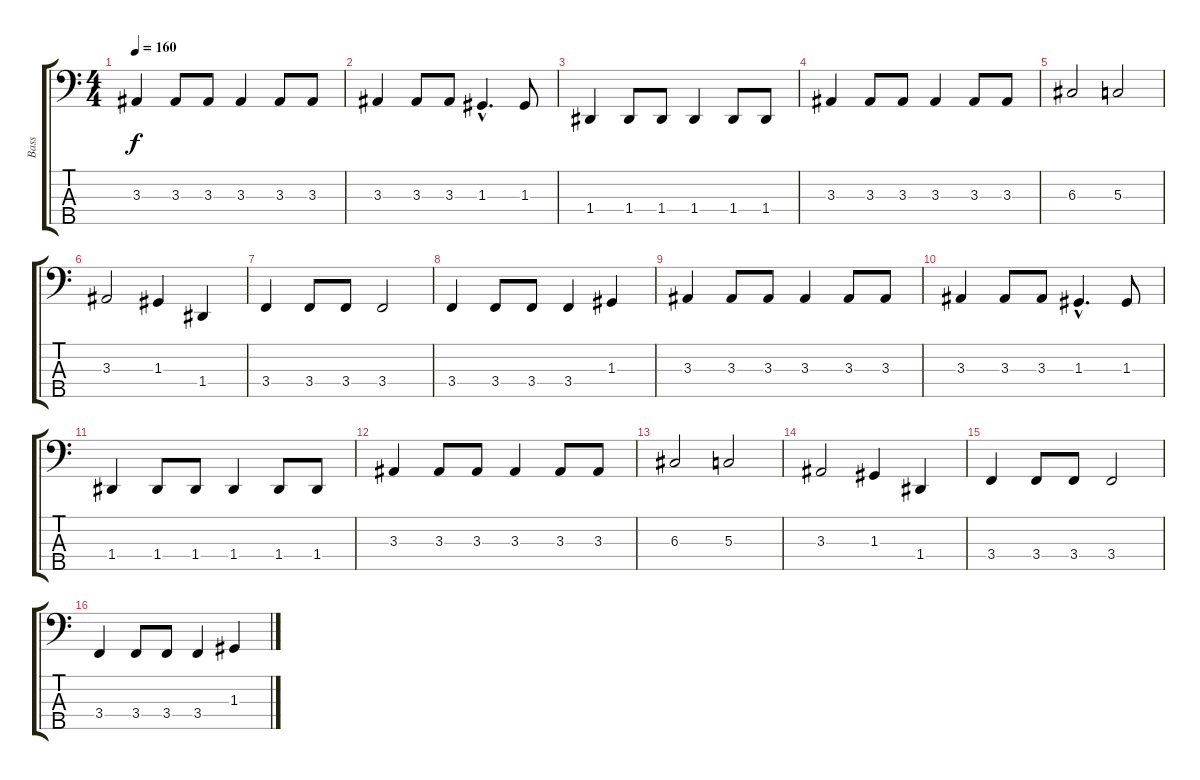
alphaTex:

\track ("Bass" "Bass") {instrument electricbassfinger}
\staff {score tabs}
\tuning (F2 C2 G1 D1 A0) {hide}
\ts (4 4)
\tempo 160
\clef f4
\ks c
3.3.4{dy f} 3.3.8 3.3.8 3.3.4 3.3.8 3.3.8 |
3.3.4 3.3.8 3.3.8 1.3{hac}.4{d} 1.3.8 |
1.4.4 1.4.8 1.4.8 1.4.4 1.4.8 1.4.8 |
3.3.4 3.3.8 3.3.8 3.3.4 3.3.8 3.3.8 |
6.3.2 5.3.2 |
3.3.2 1.3.4 1.4.4 |
3.4.4 3.4.8 3.4.8 3.4.2 |
3.4.4 3.4.8 3.4.8 3.4.4 1.3.4 |
3.3.4 3.3.8 3.3.8 3.3.4 3.3.8 3.3.8 |
3.3.4 3.3.8 3.3.8 1.3{hac}.4{d} 1.3.8 |
1.4.4 1.4.8 1.4.8 1.4.4 1.4.8 1.4.8 |
3.3.4 3.3.8 3.3.8 3.3.4 3.3.8 3.3.8 |
6.3.2 5.3.2 |
3.3.2 1.3.4 1.4.4 |
3.4.4 3.4.8 3.4.8 3.4.2 |
3.4.4 3.4.8 3.4.8 3.4.4 1.3.4
